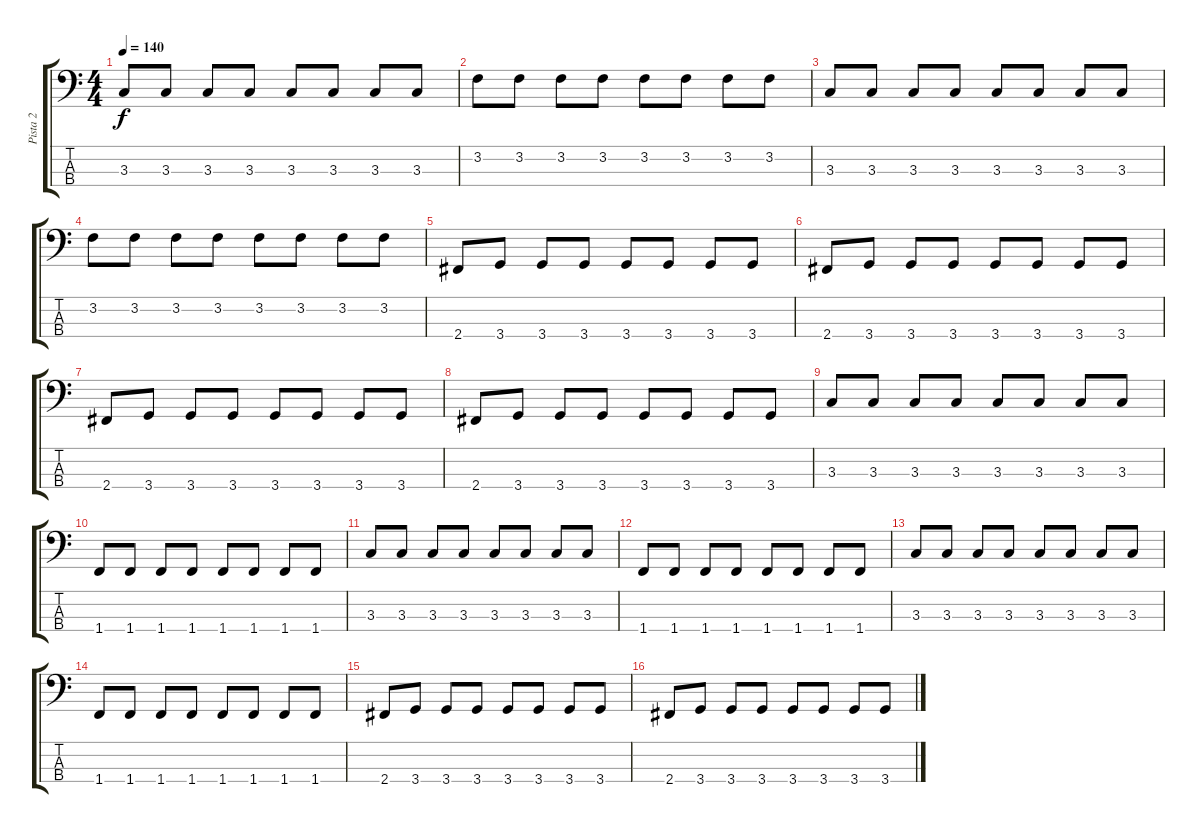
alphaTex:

\track ("Pista 2" "Pista 2") {instrument electricbassfinger}
\staff {score tabs}
\tuning (G2 D2 A1 E1) {hide}
\ts (4 4)
\tempo 140
\clef f4
\ks c
3.3.8{dy f} 3.3.8 3.3.8 3.3.8 3.3.8 3.3.8 3.3.8 3.3.8 |
3.2.8 3.2.8 3.2.8 3.2.8 3.2.8 3.2.8 3.2.8 3.2.8 |
3.3.8 3.3.8 3.3.8 3.3.8 3.3.8 3.3.8 3.3.8 3.3.8 |
3.2.8 3.2.8 3.2.8 3.2.8 3.2.8 3.2.8 3.2.8 3.2.8 |
2.4.8 3.4.8 3.4.8 3.4.8 3.4.8 3.4.8 3.4.8 3.4.8 |
2.4.8 3.4.8 3.4.8 3.4.8 3.4.8 3.4.8 3.4.8 3.4.8 |
2.4.8 3.4.8 3.4.8 3.4.8 3.4.8 3.4.8 3.4.8 3.4.8 |
2.4.8 3.4.8 3.4.8 3.4.8 3.4.8 3.4.8 3.4.8 3.4.8 |
3.3.8 3.3.8 3.3.8 3.3.8 3.3.8 3.3.8 3.3.8 3.3.8 |
1.4.8 1.4.8 1.4.8 1.4.8 1.4.8 1.4.8 1.4.8 1.4.8 |
3.3.8 3.3.8 3.3.8 3.3.8 3.3.8 3.3.8 3.3.8 3.3.8 |
1.4.8 1.4.8 1.4.8 1.4.8 1.4.8 1.4.8 1.4.8 1.4.8 |
3.3.8 3.3.8 3.3.8 3.3.8 3.3.8 3.3.8 3.3.8 3.3.8 |
1.4.8 1.4.8 1.4.8 1.4.8 1.4.8 1.4.8 1.4.8 1.4.8 |
2.4.8 3.4.8 3.4.8 3.4.8 3.4.8 3.4.8 3.4.8 3.4.8 |
2.4.8 3.4.8 3.4.8 3.4.8 3.4.8 3.4.8 3.4.8 3.4.8
